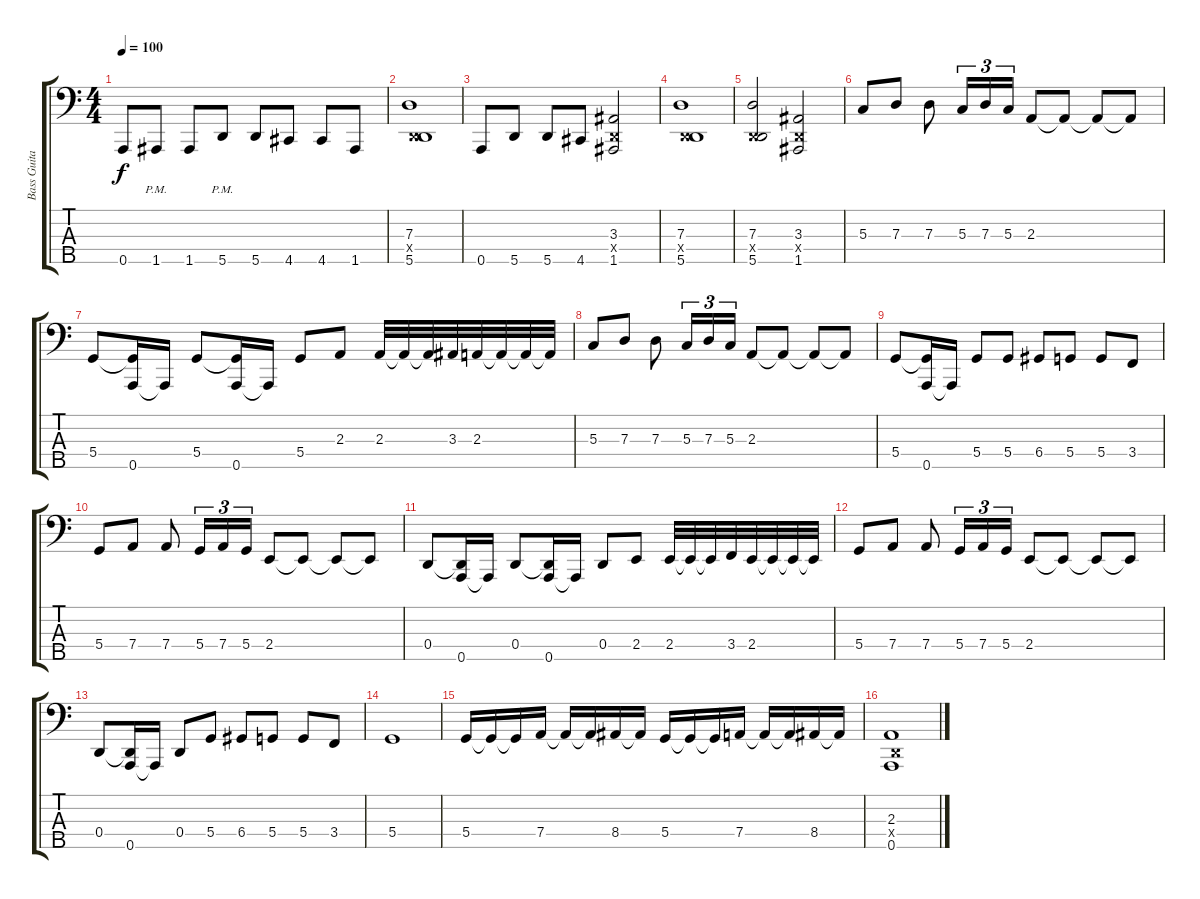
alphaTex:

\track ("Bass Guitar - Jon Vesano" "Bass Guita") {instrument electricbasspick}
\staff {score tabs}
\tuning (F2 C2 G1 D1 A0) {hide}
\ts (4 4)
\tempo 100
\clef f4
\ks c
0.5.8{dy f} 1.5{pm}.8 1.5.8 5.5{pm}.8 5.5.8 4.5.8 4.5.8 1.5.8 |
(7.3 0.4{x} 5.5).1 |
0.5.8 5.5.8 5.5.8 4.5.8 (3.3 0.4{x} 1.5).2 |
(7.3 0.4{x} 5.5).1 |
(7.3 0.4{x} 5.5).2 (3.3 0.4{x} 1.5).2 |
5.3.8 7.3.8 7.3.8 5.3.16{tu (3 2)} 7.3.16{tu (3 2)} 5.3.16{tu (3 2)} 2.3.8 2.3{t}.8 2.3{t}.8 2.3{t}.8 |
5.4.8 (5.4{t} 0.5).16 0.5{t}.16 5.4.8 (5.4{t} 0.5).16 0.5{t}.16 5.4.8 2.3.8 2.3.32 2.3{t}.32 2.3{t}.32 3.3.32 2.3.32 2.3{t}.32 2.3{t}.32 2.3{t}.32 |
5.3.8 7.3.8 7.3.8 5.3.16{tu (3 2)} 7.3.16{tu (3 2)} 5.3.16{tu (3 2)} 2.3.8 2.3{t}.8 2.3{t}.8 2.3{t}.8 |
5.4.8 (5.4{t} 0.5).16 0.5{t}.16 5.4.8 5.4.8 6.4.8 5.4.8 5.4.8 3.4.8 |
5.4.8 7.4.8 7.4.8 5.4.16{tu (3 2)} 7.4.16{tu (3 2)} 5.4.16{tu (3 2)} 2.4.8 2.4{t}.8 2.4{t}.8 2.4{t}.8 |
0.4.8 (0.4{t} 0.5).16 0.5{t}.16 0.4.8 (0.4{t} 0.5).16 0.5{t}.16 0.4.8 2.4.8 2.4.32 2.4{t}.32 2.4{t}.32 3.4.32 2.4.32 2.4{t}.32 2.4{t}.32 2.4{t}.32 |
5.4.8 7.4.8 7.4.8 5.4.16{tu (3 2)} 7.4.16{tu (3 2)} 5.4.16{tu (3 2)} 2.4.8 2.4{t}.8 2.4{t}.8 2.4{t}.8 |
0.4.8 (0.4{t} 0.5).16 0.5{t}.16 0.4.8 5.4.8 6.4.8 5.4.8 5.4.8 3.4.8 |
5.4.1 |
5.4.16 5.4{t}.16 5.4{t}.16 7.4.16 7.4{t}.16 7.4{t}.16 8.4.16 8.4{t}.16 5.4.16 5.4{t}.16 5.4{t}.16 7.4.16 7.4{t}.16 7.4{t}.16 8.4.16 8.4{t}.16 |
(2.3 0.4{x} 0.5).1
